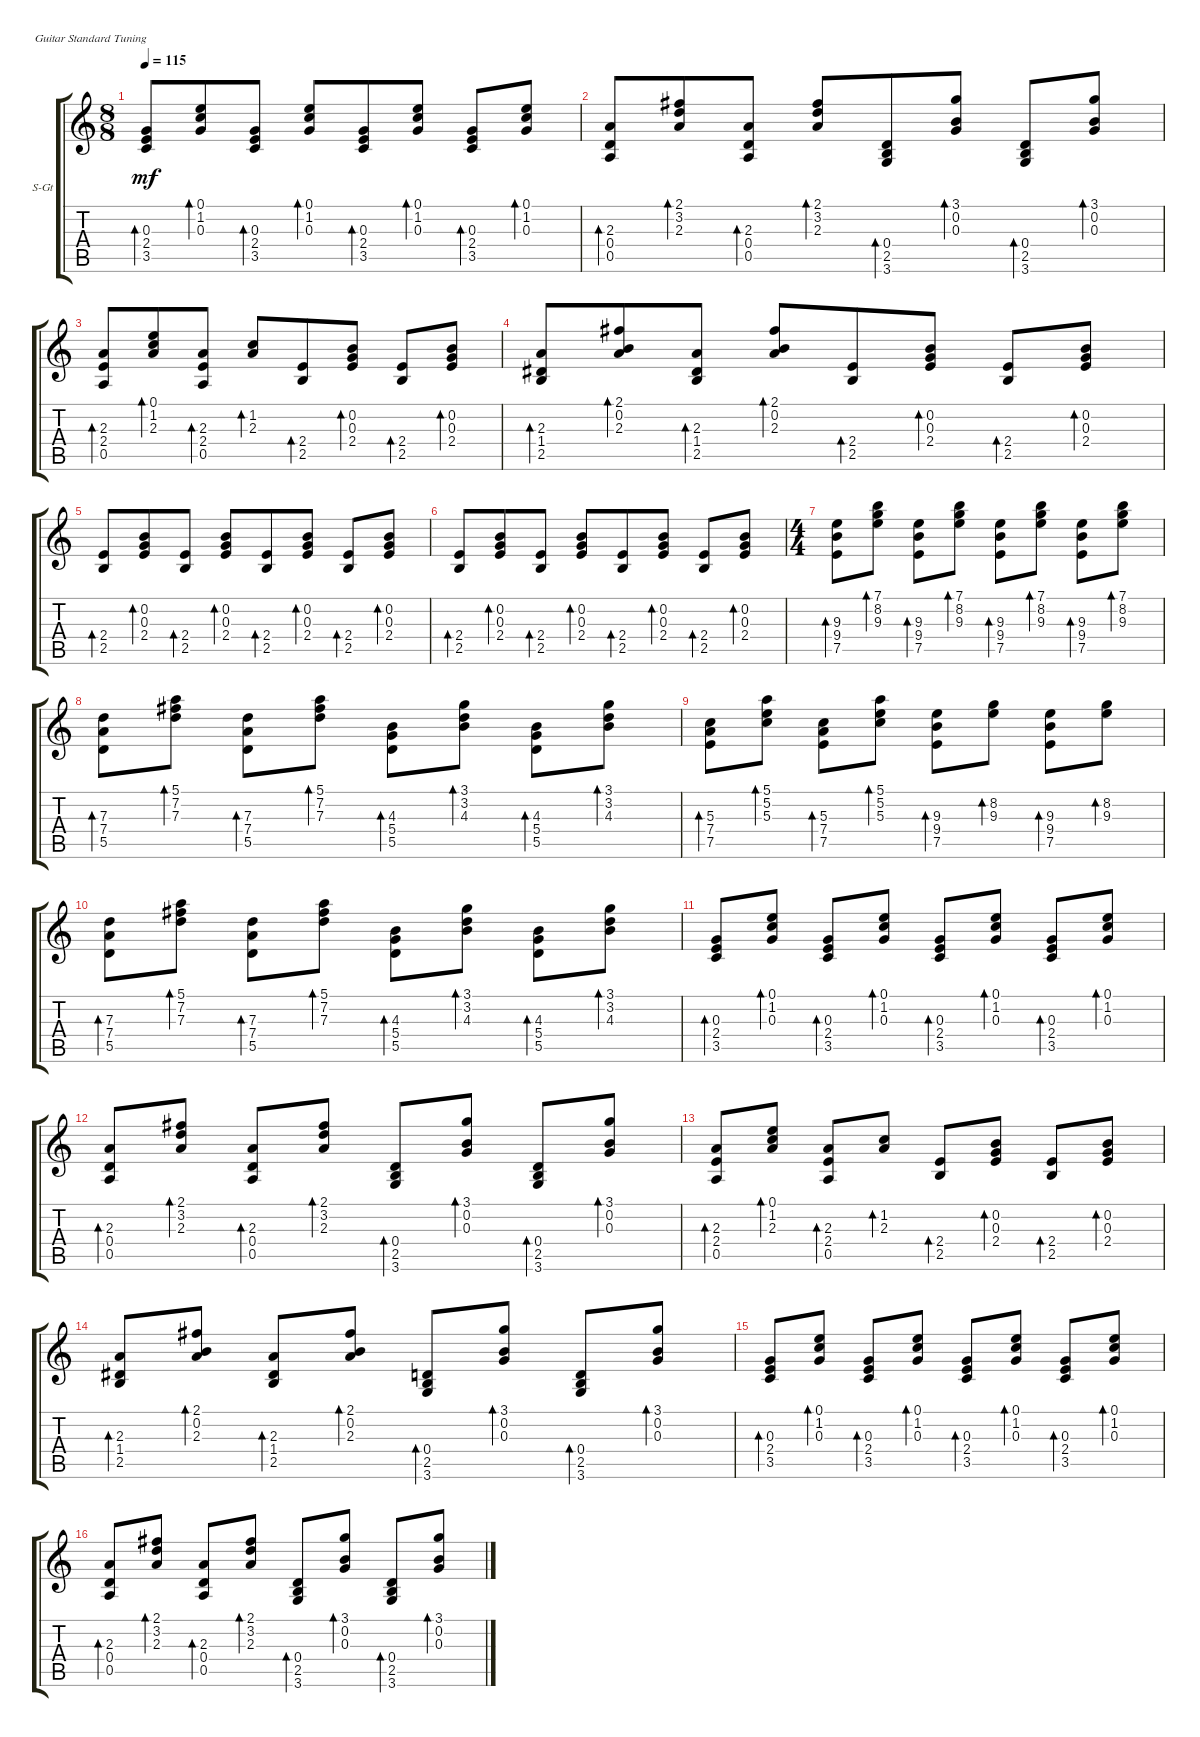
\defaultSystemsLayout 4
\bracketExtendMode groupsimilarinstruments
\firstSystemTrackNameOrientation horizontal
\otherSystemsTrackNameOrientation horizontal
\track ("Steel Guitar" "S-Gt") {instrument acousticguitarsteel}
\staff {score tabs}
\tuning (E4 B3 G3 D3 A2 E2)
\ts (8 8)
\tempo 115
\clef g2
\ks c
(3.5 2.4 0.3).8{bd 30 dy mf} (0.3 1.2 0.1).8{bd 30} (3.5 2.4 0.3).8{bd 30} (0.3 1.2 0.1).8{bd 30} (3.5 2.4 0.3).8{bd 30} (0.3 1.2 0.1).8{bd 30} (3.5 2.4 0.3).8{bd 30} (0.3 1.2 0.1).8{bd 30} |
(0.4 2.3 0.5).8{bd 30} (2.3 3.2 2.1).8{bd 30} (0.4 2.3 0.5).8{bd 30} (2.3 3.2 2.1).8{bd 30} (3.6 2.5 0.4).8{bd 30} (0.3 0.2 3.1).8{bd 30} (3.6 2.5 0.4).8{bd 30} (0.3 0.2 3.1).8{bd 30} |
(0.5 2.4 2.3).8{bd 30} (2.3 1.2 0.1).8{bd 30} (0.5 2.4 2.3).8{bd 30} (2.3 1.2).8{bd 30} (2.5 2.4).8{bd 30} (2.4 0.3 0.2).8{bd 30} (2.5 2.4).8{bd 30} (2.4 0.3 0.2).8{bd 30} |
(2.5 1.4 2.3).8{bd 30} (2.3 0.2 2.1).8{bd 30} (2.5 1.4 2.3).8{bd 30} (2.3 0.2 2.1).8{bd 30} (2.5 2.4).8{bd 30} (2.4 0.3 0.2).8{bd 30} (2.5 2.4).8{bd 30} (2.4 0.3 0.2).8{bd 30} |
(2.5 2.4).8{bd 30} (2.4 0.3 0.2).8{bd 30} (2.5 2.4).8{bd 30} (2.4 0.3 0.2).8{bd 30} (2.5 2.4).8{bd 30} (2.4 0.3 0.2).8{bd 30} (2.5 2.4).8{bd 30} (2.4 0.3 0.2).8{bd 30} |
(2.5 2.4).8{bd 30} (2.4 0.3 0.2).8{bd 30} (2.5 2.4).8{bd 30} (2.4 0.3 0.2).8{bd 30} (2.5 2.4).8{bd 30} (2.4 0.3 0.2).8{bd 30} (2.5 2.4).8{bd 30} (2.4 0.3 0.2).8{bd 30} |
\ts (4 4)
(7.5 9.4 9.3).8{bd 30} (9.3 8.2 7.1).8{bd 30} (7.5 9.4 9.3).8{bd 30} (9.3 8.2 7.1).8{bd 30} (7.5 9.4 9.3).8{bd 30} (9.3 8.2 7.1).8{bd 30} (7.5 9.4 9.3).8{bd 30} (9.3 8.2 7.1).8{bd 30} |
(5.5 7.4 7.3).8{bd 30} (7.3 7.2 5.1).8{bd 30} (5.5 7.4 7.3).8{bd 30} (7.3 7.2 5.1).8{bd 30} (5.5 5.4 4.3).8{bd 30} (4.3 3.2 3.1).8{bd 30} (5.5 5.4 4.3).8{bd 30} (4.3 3.2 3.1).8{bd 30} |
(7.5 7.4 5.3).8{bd 30} (5.3 5.2 5.1).8{bd 30} (7.5 7.4 5.3).8{bd 30} (5.3 5.2 5.1).8{bd 30} (7.5 9.4 9.3).8{bd 30} (9.3 8.2).8{bd 30} (7.5 9.4 9.3).8{bd 30} (9.3 8.2).8{bd 30} |
(5.5 7.4 7.3).8{bd 30} (7.3 7.2 5.1).8{bd 30} (5.5 7.4 7.3).8{bd 30} (7.3 7.2 5.1).8{bd 30} (5.5 5.4 4.3).8{bd 30} (4.3 3.2 3.1).8{bd 30} (5.5 5.4 4.3).8{bd 30} (4.3 3.2 3.1).8{bd 30} |
(3.5 2.4 0.3).8{bd 30} (0.3 1.2 0.1).8{bd 30} (3.5 2.4 0.3).8{bd 30} (0.3 1.2 0.1).8{bd 30} (3.5 2.4 0.3).8{bd 30} (0.3 1.2 0.1).8{bd 30} (3.5 2.4 0.3).8{bd 30} (0.3 1.2 0.1).8{bd 30} |
(0.4 2.3 0.5).8{bd 30} (2.3 3.2 2.1).8{bd 30} (0.4 2.3 0.5).8{bd 30} (2.3 3.2 2.1).8{bd 30} (3.6 2.5 0.4).8{bd 30} (0.3 0.2 3.1).8{bd 30} (3.6 2.5 0.4).8{bd 30} (0.3 0.2 3.1).8{bd 30} |
(0.5 2.4 2.3).8{bd 30} (2.3 1.2 0.1).8{bd 30} (0.5 2.4 2.3).8{bd 30} (2.3 1.2).8{bd 30} (2.5 2.4).8{bd 30} (2.4 0.3 0.2).8{bd 30} (2.5 2.4).8{bd 30} (2.4 0.3 0.2).8{bd 30} |
(2.5 1.4 2.3).8{bd 30} (2.3 0.2 2.1).8{bd 30} (2.5 1.4 2.3).8{bd 30} (2.3 0.2 2.1).8{bd 30} (3.6 2.5 0.4).8{bd 30} (0.3 0.2 3.1).8{bd 30} (3.6 2.5 0.4).8{bd 30} (0.3 0.2 3.1).8{bd 30} |
(3.5 2.4 0.3).8{bd 30} (0.3 1.2 0.1).8{bd 30} (3.5 2.4 0.3).8{bd 30} (0.3 1.2 0.1).8{bd 30} (3.5 2.4 0.3).8{bd 30} (0.3 1.2 0.1).8{bd 30} (3.5 2.4 0.3).8{bd 30} (0.3 1.2 0.1).8{bd 30} |
(0.4 2.3 0.5).8{bd 30} (2.3 3.2 2.1).8{bd 30} (0.4 2.3 0.5).8{bd 30} (2.3 3.2 2.1).8{bd 30} (3.6 2.5 0.4).8{bd 30} (0.3 0.2 3.1).8{bd 30} (3.6 2.5 0.4).8{bd 30} (0.3 0.2 3.1).8{bd 30}
